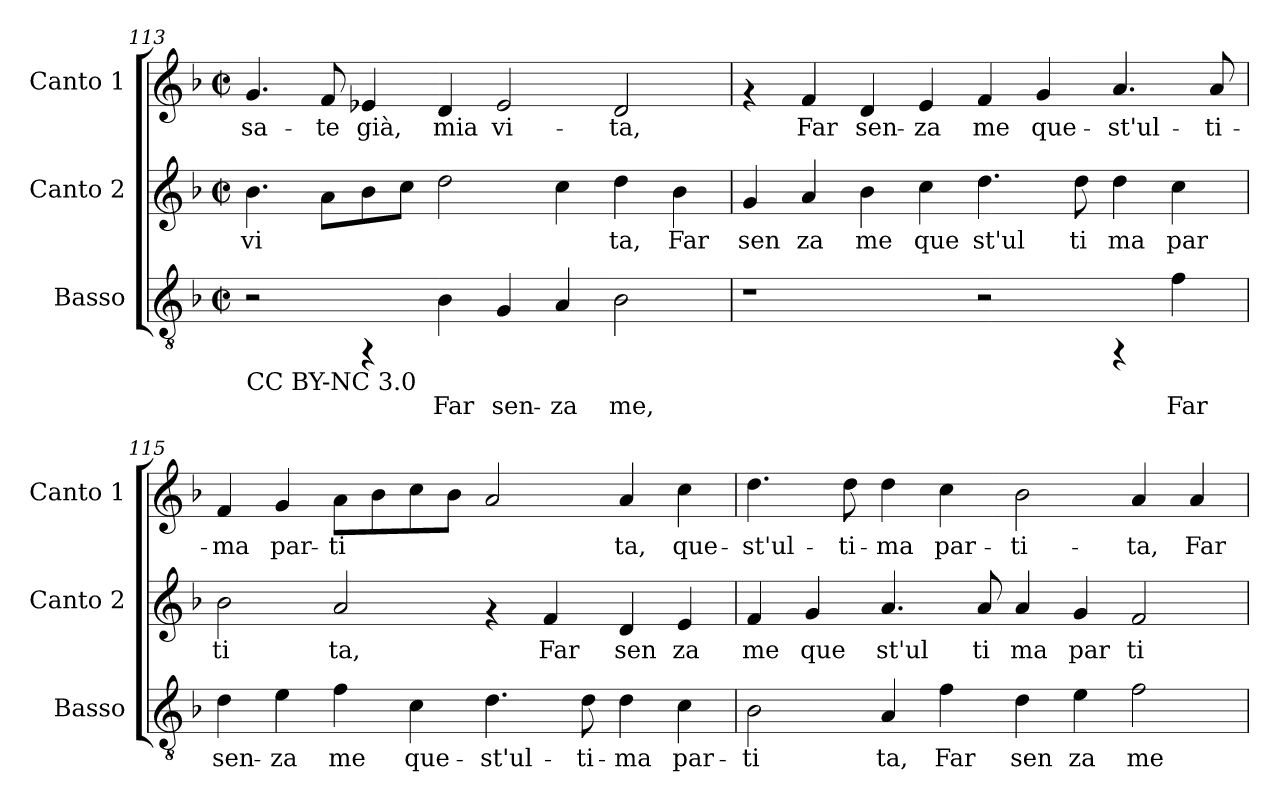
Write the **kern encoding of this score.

**kern	**text	**kern	**text	**kern	**text
*part3	*part3	*part2	*part2	*part1	*part1
*staff3	*staff3	*staff2	*staff2	*staff1	*staff1
*I"Basso	*	*I"Canto 2	*	*I"Canto 1	*
*I'Basso	*	*I'Canto 2	*	*I'Canto 1	*
!!LO:PB:g=z
*clefGv2	*	*clefG2	*	*clefG2	*
*k[b-]	*	*k[b-]	*	*k[b-]	*
*F:	*	*F:	*	*F:	*
*M2/2	*	*M2/2	*	*M2/2	*
*met(c|)	*	*met(c|)	*	*met(c|)	*
=113	=113	=113	=113	=113	=113
!LO:TX:b:t=CC BY-NC 3.0	!	!	!	!	!
!	!	!	!LO:LY:b:cj	!	!LO:LY:b:cj
2r	.	4.b-\	vi	4.g/	sa-
!	!	!	!LO:LY:b:cj	!	!LO:LY:b:cj
.	.	8a\L	.	8f/	-te
!	!	!	!LO:LY:b:cj	!	!LO:LY:b:cj
4rFF	.	8b-\	.	4e-X/	già,
!	!	!	!LO:LY:b:cj	!	!
.	.	8cc\J	.	.	.
!	!LO:LY:b:cj	!	!LO:LY:b:cj	!	!LO:LY:b:cj
4B-\	Far	2dd\	.	4d/	mia
!	!LO:LY:b:cj	!	!	!	!LO:LY:b:cj
4G/	sen-	.	.	2e-/	vi-
!	!LO:LY:b:cj	!	!LO:LY:b:cj	!	!
4A/	-za	4cc\	.	.	.
!	!LO:LY:b:cj	!	!LO:LY:b:cj	!	!LO:LY:b:cj
2B-\	me,	4dd\	ta,	2d/	-ta,
!	!	!	!LO:LY:b:cj	!	!
.	.	4b-\	Far	.	.
=114	=114	=114	=114	=114	=114
!	!	!	!LO:LY:b:cj	!	!
1r	.	4g/	sen	4rf	.
!	!	!	!LO:LY:b:cj	!	!LO:LY:b:cj
.	.	4a/	za	4f/	Far
!	!	!	!LO:LY:b:cj	!	!LO:LY:b:cj
.	.	4b-\	me	4d/	sen-
!	!	!	!LO:LY:b:cj	!	!LO:LY:b:cj
.	.	4cc\	que	4e/	-za
!	!	!	!LO:LY:b:cj	!	!LO:LY:b:cj
2r	.	4.dd\	st'ul	4f/	me
!	!	!	!	!	!LO:LY:b:cj
.	.	.	.	4g/	que-
!	!	!	!LO:LY:b:cj	!	!
.	.	8dd\	ti	.	.
!	!	!	!LO:LY:b:cj	!	!LO:LY:b:cj
4rFF	.	4dd\	ma	4.a/	-st'ul-
!	!LO:LY:b:cj	!	!LO:LY:b:cj	!	!
4f\	Far	4cc\	par	.	.
!	!	!	!	!	!LO:LY:b:cj
.	.	.	.	8a/	-ti-
=115	=115	=115	=115	=115	=115
!	!LO:LY:b:cj	!	!LO:LY:b:cj	!	!LO:LY:b:cj
4d\	sen-	2b-\	ti	4f/	-ma
!	!LO:LY:b:cj	!	!	!	!LO:LY:b:cj
4e\	-za	.	.	4g/	par-
!	!LO:LY:b:cj	!	!LO:LY:b:cj	!	!LO:LY:b:cj
4f\	me	2a/	ta,	8a\L	-ti-
!	!	!	!	!	!LO:LY:b:cj
.	.	.	.	8b-\	--
!	!LO:LY:b:cj	!	!	!	!LO:LY:b:cj
4c\	que-	.	.	8cc\	--
!	!	!	!	!	!LO:LY:b:cj
.	.	.	.	8b-\J	--
!	!LO:LY:b:cj	!	!	!	!LO:LY:b:cj
4.d\	-st'ul-	4rf	.	2a/	--
!	!	!	!LO:LY:b:cj	!	!
.	.	4f/	Far	.	.
!	!LO:LY:b:cj	!	!	!	!
8d\	-ti-	.	.	.	.
!	!LO:LY:b:cj	!	!LO:LY:b:cj	!	!LO:LY:b:cj
4d\	-ma	4d/	sen	4a/	-ta,
!	!LO:LY:b:cj	!	!LO:LY:b:cj	!	!LO:LY:b:cj
4c\	par-	4e/	za	4cc\	que-
!!LO:LB:g=z
=116	=116	=116	=116	=116	=116
!	!LO:LY:b:cj	!	!LO:LY:b:cj	!	!LO:LY:b:cj
2B-\	-ti	4f/	me	4.dd\	-st'ul-
!	!	!	!LO:LY:b:cj	!	!
.	.	4g/	que	.	.
!	!	!	!	!	!LO:LY:b:cj
.	.	.	.	8dd\	-ti-
!	!LO:LY:b:cj	!	!LO:LY:b:cj	!	!LO:LY:b:cj
4A/	ta,	4.a/	st'ul	4dd\	-ma
!	!LO:LY:b:cj	!	!	!	!LO:LY:b:cj
4f\	Far	.	.	4cc\	par-
!	!	!	!LO:LY:b:cj	!	!
.	.	8a/	ti	.	.
!	!LO:LY:b:cj	!	!LO:LY:b:cj	!	!LO:LY:b:cj
4d\	sen	4a/	ma	2b-\	-ti-
!	!LO:LY:b:cj	!	!LO:LY:b:cj	!	!
4e\	za	4g/	par	.	.
!	!LO:LY:b:cj	!	!LO:LY:b:cj	!	!LO:LY:b:cj
2f\	me	2f/	ti	4a/	-ta,
!	!	!	!	!	!LO:LY:b:cj
.	.	.	.	4a/	Far
=	=	=	=	=	=
*-	*-	*-	*-	*-	*-
